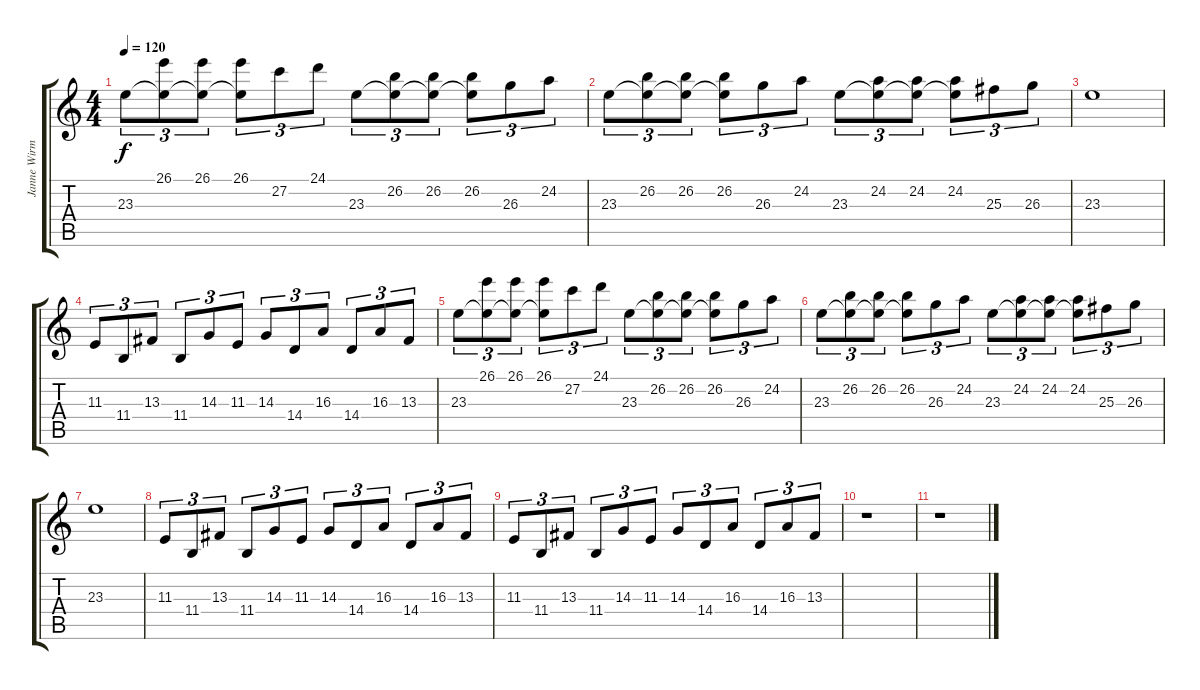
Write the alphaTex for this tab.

\track ("Janne Wirman [Lead Keyboard 2]" "Janne Wirm") {instrument pad1newage}
\staff {score tabs}
\tuning (D4 A3 F3 C3 G2 C2) {hide}
\ts (4 4)
\tempo 120
\clef g2
\ks c
23.3.8{tu (3 2) dy f} (26.1 23.3{t}).8{tu (3 2)} (26.1 23.3{t}).8{tu (3 2)} (26.1 23.3{t}).8{tu (3 2)} 27.2.8{tu (3 2)} 24.1.8{tu (3 2)} 23.3.8{tu (3 2)} (26.2 23.3{t}).8{tu (3 2)} (26.2 23.3{t}).8{tu (3 2)} (26.2 23.3{t}).8{tu (3 2)} 26.3.8{tu (3 2)} 24.2.8{tu (3 2)} |
23.3.8{tu (3 2)} (26.2 23.3{t}).8{tu (3 2)} (26.2 23.3{t}).8{tu (3 2)} (26.2 23.3{t}).8{tu (3 2)} 26.3.8{tu (3 2)} 24.2.8{tu (3 2)} 23.3.8{tu (3 2)} (24.2 23.3{t}).8{tu (3 2)} (24.2 23.3{t}).8{tu (3 2)} (24.2 23.3{t}).8{tu (3 2)} 25.3.8{tu (3 2)} 26.3.8{tu (3 2)} |
23.3.1 |
11.3.8{tu (3 2)} 11.4.8{tu (3 2)} 13.3.8{tu (3 2)} 11.4.8{tu (3 2)} 14.3.8{tu (3 2)} 11.3.8{tu (3 2)} 14.3.8{tu (3 2)} 14.4.8{tu (3 2)} 16.3.8{tu (3 2)} 14.4.8{tu (3 2)} 16.3.8{tu (3 2)} 13.3.8{tu (3 2)} |
23.3.8{tu (3 2)} (26.1 23.3{t}).8{tu (3 2)} (26.1 23.3{t}).8{tu (3 2)} (26.1 23.3{t}).8{tu (3 2)} 27.2.8{tu (3 2)} 24.1.8{tu (3 2)} 23.3.8{tu (3 2)} (26.2 23.3{t}).8{tu (3 2)} (26.2 23.3{t}).8{tu (3 2)} (26.2 23.3{t}).8{tu (3 2)} 26.3.8{tu (3 2)} 24.2.8{tu (3 2)} |
23.3.8{tu (3 2)} (26.2 23.3{t}).8{tu (3 2)} (26.2 23.3{t}).8{tu (3 2)} (26.2 23.3{t}).8{tu (3 2)} 26.3.8{tu (3 2)} 24.2.8{tu (3 2)} 23.3.8{tu (3 2)} (24.2 23.3{t}).8{tu (3 2)} (24.2 23.3{t}).8{tu (3 2)} (24.2 23.3{t}).8{tu (3 2)} 25.3.8{tu (3 2)} 26.3.8{tu (3 2)} |
23.3.1 |
11.3.8{tu (3 2)} 11.4.8{tu (3 2)} 13.3.8{tu (3 2)} 11.4.8{tu (3 2)} 14.3.8{tu (3 2)} 11.3.8{tu (3 2)} 14.3.8{tu (3 2)} 14.4.8{tu (3 2)} 16.3.8{tu (3 2)} 14.4.8{tu (3 2)} 16.3.8{tu (3 2)} 13.3.8{tu (3 2)} |
11.3.8{tu (3 2)} 11.4.8{tu (3 2)} 13.3.8{tu (3 2)} 11.4.8{tu (3 2)} 14.3.8{tu (3 2)} 11.3.8{tu (3 2)} 14.3.8{tu (3 2)} 14.4.8{tu (3 2)} 16.3.8{tu (3 2)} 14.4.8{tu (3 2)} 16.3.8{tu (3 2)} 13.3.8{tu (3 2)} |
r.1 |
r.1
